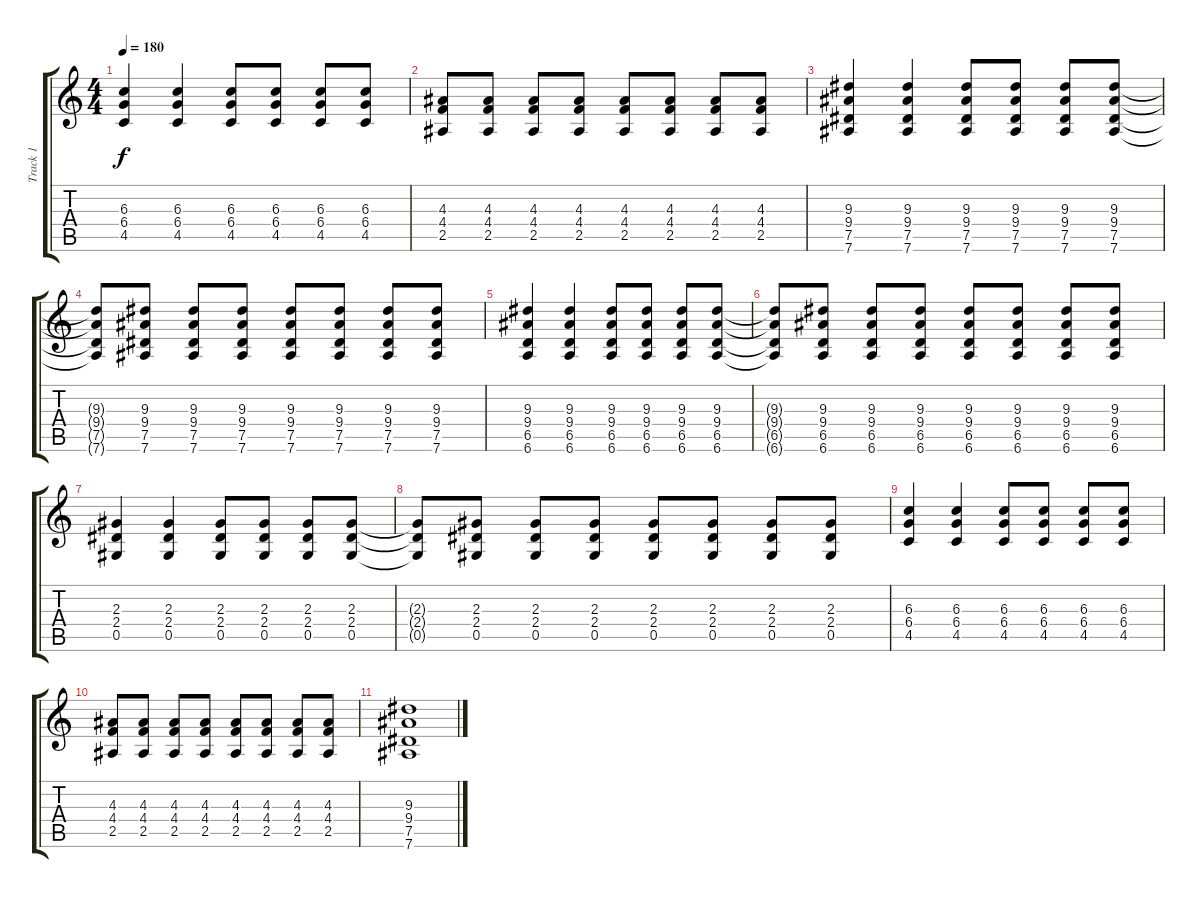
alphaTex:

\track ("Track 1" "Track 1") {instrument distortionguitar}
\staff {score tabs}
\tuning (Eb4 Bb3 Gb3 Db3 Ab2 Eb2) {hide}
\ts (4 4)
\tempo 180
\clef g2
\ks c
(6.3 6.4 4.5).4{dy f} (6.3 6.4 4.5).4 (6.3 6.4 4.5).8 (6.3 6.4 4.5).8 (6.3 6.4 4.5).8 (6.3 6.4 4.5).8 |
(4.3 4.4 2.5).8 (4.3 4.4 2.5).8 (4.3 4.4 2.5).8 (4.3 4.4 2.5).8 (4.3 4.4 2.5).8 (4.3 4.4 2.5).8 (4.3 4.4 2.5).8 (4.3 4.4 2.5).8 |
(9.3 9.4 7.5 7.6).4 (9.3 9.4 7.5 7.6).4 (9.3 9.4 7.5 7.6).8 (9.3 9.4 7.5 7.6).8 (9.3 9.4 7.5 7.6).8 (9.3 9.4 7.5 7.6).8 |
(9.3{t} 9.4{t} 7.5{t} 7.6{t}).8 (9.3 9.4 7.5 7.6).8 (9.3 9.4 7.5 7.6).8 (9.3 9.4 7.5 7.6).8 (9.3 9.4 7.5 7.6).8 (9.3 9.4 7.5 7.6).8 (9.3 9.4 7.5 7.6).8 (9.3 9.4 7.5 7.6).8 |
(9.3 9.4 6.5 6.6).4 (9.3 9.4 6.5 6.6).4 (9.3 9.4 6.5 6.6).8 (9.3 9.4 6.5 6.6).8 (9.3 9.4 6.5 6.6).8 (9.3 9.4 6.5 6.6).8 |
(9.3{t} 9.4{t} 6.5{t} 6.6{t}).8 (9.3 9.4 6.5 6.6).8 (9.3 9.4 6.5 6.6).8 (9.3 9.4 6.5 6.6).8 (9.3 9.4 6.5 6.6).8 (9.3 9.4 6.5 6.6).8 (9.3 9.4 6.5 6.6).8 (9.3 9.4 6.5 6.6).8 |
(2.3 2.4 0.5).4 (2.3 2.4 0.5).4 (2.3 2.4 0.5).8 (2.3 2.4 0.5).8 (2.3 2.4 0.5).8 (2.3 2.4 0.5).8 |
(2.3{t} 2.4{t} 0.5{t}).8 (2.3 2.4 0.5).8 (2.3 2.4 0.5).8 (2.3 2.4 0.5).8 (2.3 2.4 0.5).8 (2.3 2.4 0.5).8 (2.3 2.4 0.5).8 (2.3 2.4 0.5).8 |
(6.3 6.4 4.5).4 (6.3 6.4 4.5).4 (6.3 6.4 4.5).8 (6.3 6.4 4.5).8 (6.3 6.4 4.5).8 (6.3 6.4 4.5).8 |
(4.3 4.4 2.5).8 (4.3 4.4 2.5).8 (4.3 4.4 2.5).8 (4.3 4.4 2.5).8 (4.3 4.4 2.5).8 (4.3 4.4 2.5).8 (4.3 4.4 2.5).8 (4.3 4.4 2.5).8 |
(9.3 9.4 7.5 7.6).1
